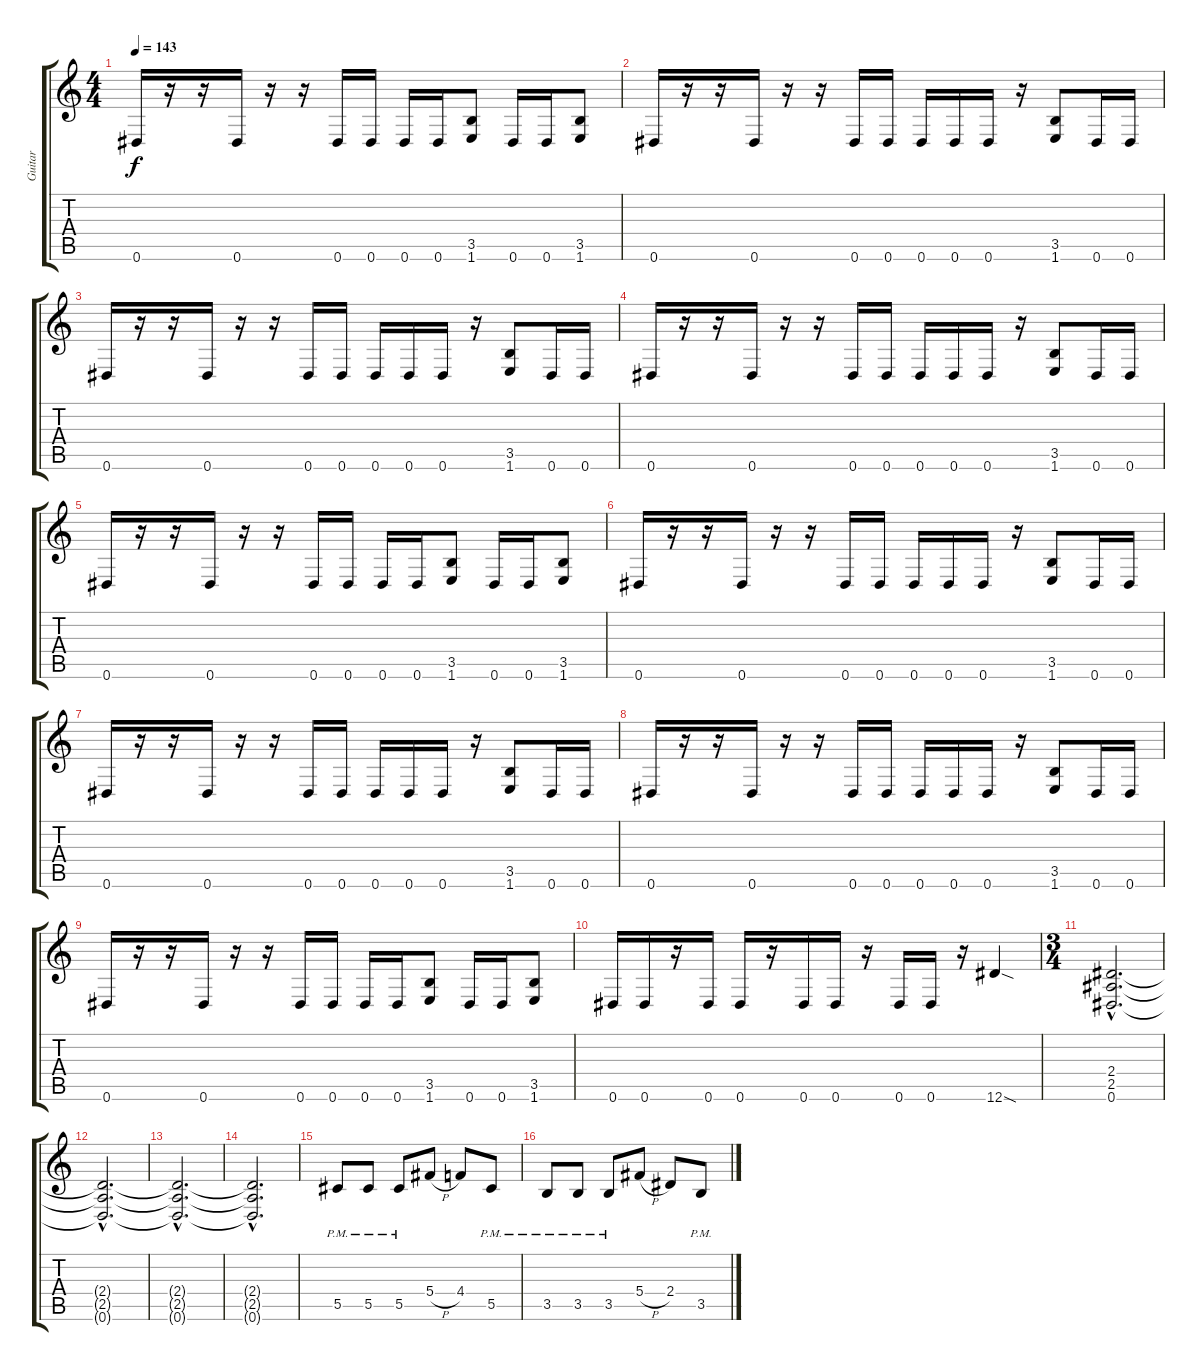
\track ("Guitar" "Guitar") {instrument distortionguitar}
\staff {score tabs}
\tuning (Eb4 Bb3 Gb3 Db3 Ab2 Eb2) {hide}
\ts (4 4)
\tempo 143
\clef g2
\ks c
0.6.16{dy f} r.16 r.16 0.6.16 r.16 r.16 0.6.16 0.6.16 0.6.16 0.6.16 (3.5 1.6).8 0.6.16 0.6.16 (3.5 1.6).8 |
0.6.16 r.16 r.16 0.6.16 r.16 r.16 0.6.16 0.6.16 0.6.16 0.6.16 0.6.16 r.16 (3.5 1.6).8 0.6.16 0.6.16 |
0.6.16 r.16 r.16 0.6.16 r.16 r.16 0.6.16 0.6.16 0.6.16 0.6.16 0.6.16 r.16 (3.5 1.6).8 0.6.16 0.6.16 |
0.6.16 r.16 r.16 0.6.16 r.16 r.16 0.6.16 0.6.16 0.6.16 0.6.16 0.6.16 r.16 (3.5 1.6).8 0.6.16 0.6.16 |
0.6.16 r.16 r.16 0.6.16 r.16 r.16 0.6.16 0.6.16 0.6.16 0.6.16 (3.5 1.6).8 0.6.16 0.6.16 (3.5 1.6).8 |
0.6.16 r.16 r.16 0.6.16 r.16 r.16 0.6.16 0.6.16 0.6.16 0.6.16 0.6.16 r.16 (3.5 1.6).8 0.6.16 0.6.16 |
0.6.16 r.16 r.16 0.6.16 r.16 r.16 0.6.16 0.6.16 0.6.16 0.6.16 0.6.16 r.16 (3.5 1.6).8 0.6.16 0.6.16 |
0.6.16 r.16 r.16 0.6.16 r.16 r.16 0.6.16 0.6.16 0.6.16 0.6.16 0.6.16 r.16 (3.5 1.6).8 0.6.16 0.6.16 |
0.6.16 r.16 r.16 0.6.16 r.16 r.16 0.6.16 0.6.16 0.6.16 0.6.16 (3.5 1.6).8 0.6.16 0.6.16 (3.5 1.6).8 |
0.6.16 0.6.16 r.16 0.6.16 0.6.16 r.16 0.6.16 0.6.16 r.16 0.6.16 0.6.16 r.16 12.6{sod}.4 |
\ts (3 4)
\section ("" "")
(2.4{hac} 2.5{hac} 0.6{hac}).2{d} |
(2.4{hac t} 2.5{hac t} 0.6{hac t}).2{d} |
(2.4{hac t} 2.5{hac t} 0.6{hac t}).2{d} |
(2.4{hac t} 2.5{hac t} 0.6{hac t}).2{d} |
5.5{pm}.8 5.5{pm}.8 5.5{pm}.8 5.4{h}.8 4.4.8 5.5{pm}.8 |
3.5{pm}.8 3.5{pm}.8 3.5{pm}.8 5.4{h}.8 2.4.8 3.5{pm}.8
